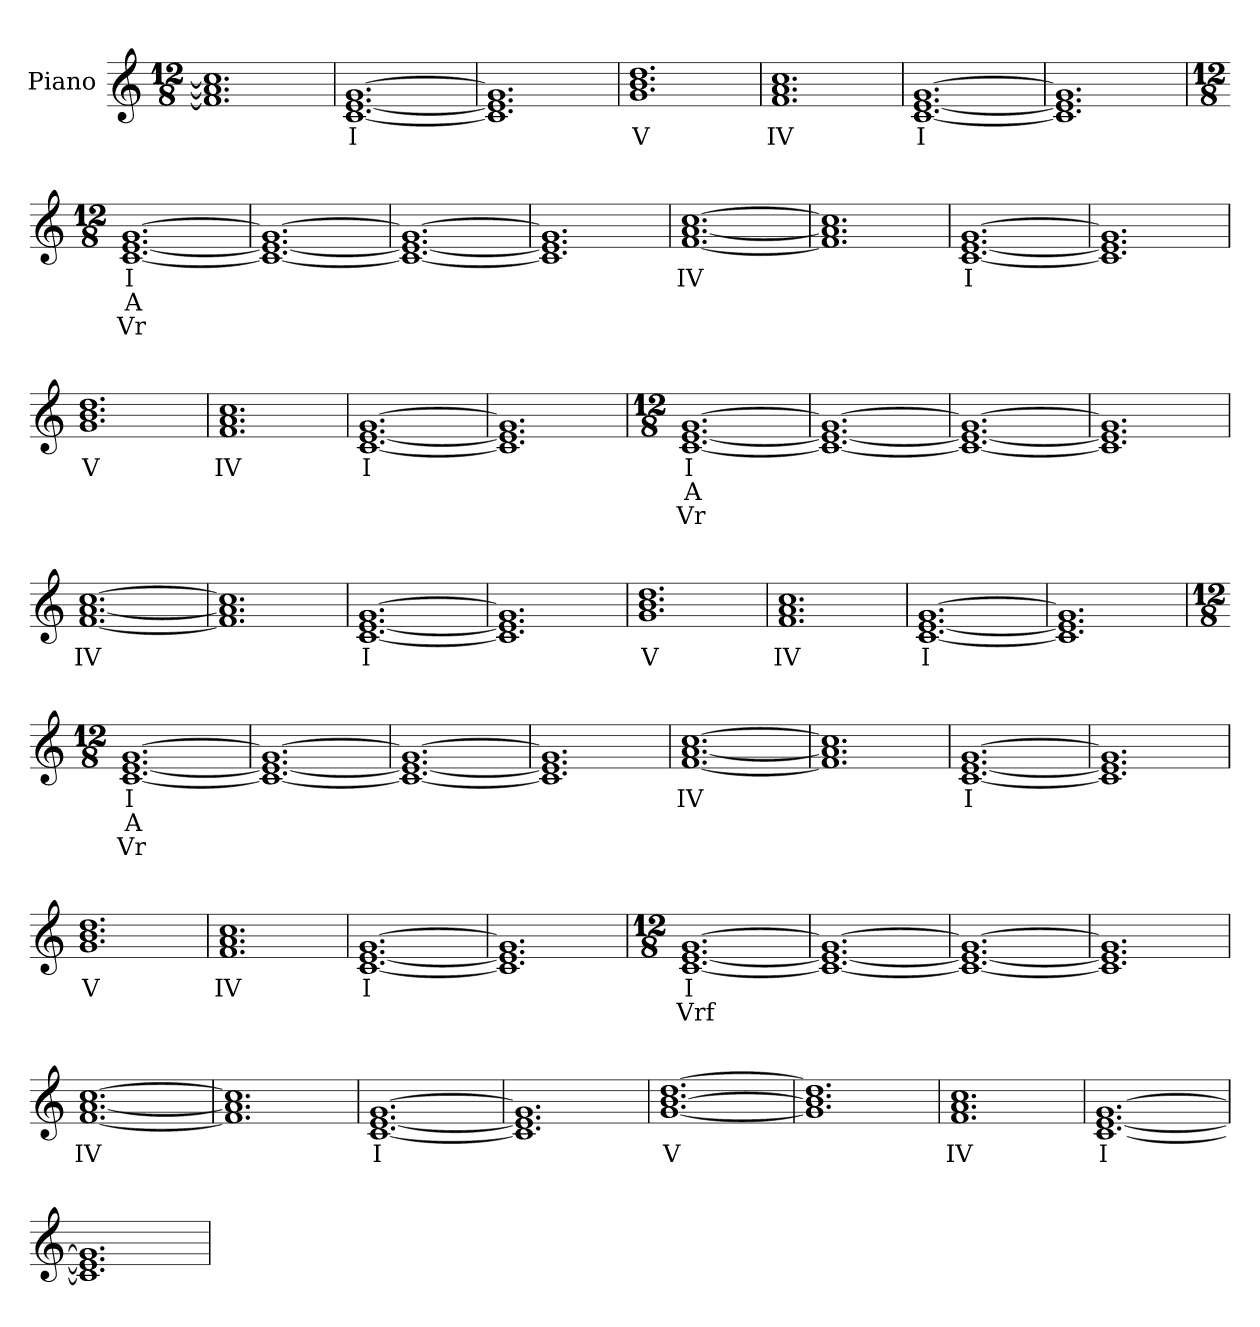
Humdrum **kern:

**kern	**text	**text	**text
*part1	*part1	*part1	*part1
*staff1	*staff1	*staff1	*staff1
*I"Piano	*	*	*
*I'Pno	*	*	*
*k[]	*	*	*
*C:	*	*	*
*M12/8	*	*	*
=	=	=	=
1.f] 1.a] 1.cc]	.	.	.
=	=	=	=
*k[]	*	*	*
*C:	*	*	*
[1.c [1.e [1.g	I	.	.
=	=	=	=
*k[]	*	*	*
*C:	*	*	*
1.c] 1.e] 1.g]	.	.	.
=	=	=	=
*k[]	*	*	*
*C:	*	*	*
1.g 1.b 1.dd	V	.	.
=	=	=	=
*k[]	*	*	*
*C:	*	*	*
1.f 1.a 1.cc	IV	.	.
=	=	=	=
*k[]	*	*	*
*C:	*	*	*
[1.c [1.e [1.g	I	.	.
=	=	=	=
*k[]	*	*	*
*C:	*	*	*
1.c] 1.e] 1.g]	.	.	.
=	=	=	=
*k[]	*	*	*
*C:	*	*	*
*M12/8	*	*	*
[1.c [1.e [1.g	I	A	Vr
=	=	=	=
*k[]	*	*	*
*C:	*	*	*
1.c_ 1.e_ 1.g_	.	.	.
=	=	=	=
*k[]	*	*	*
*C:	*	*	*
1.c_ 1.e_ 1.g_	.	.	.
=	=	=	=
*k[]	*	*	*
*C:	*	*	*
1.c] 1.e] 1.g]	.	.	.
=	=	=	=
*k[]	*	*	*
*C:	*	*	*
[1.f [1.a [1.cc	IV	.	.
=	=	=	=
*k[]	*	*	*
*C:	*	*	*
1.f] 1.a] 1.cc]	.	.	.
=	=	=	=
*k[]	*	*	*
*C:	*	*	*
[1.c [1.e [1.g	I	.	.
=	=	=	=
*k[]	*	*	*
*C:	*	*	*
1.c] 1.e] 1.g]	.	.	.
=	=	=	=
*k[]	*	*	*
*C:	*	*	*
1.g 1.b 1.dd	V	.	.
=	=	=	=
*k[]	*	*	*
*C:	*	*	*
1.f 1.a 1.cc	IV	.	.
=	=	=	=
*k[]	*	*	*
*C:	*	*	*
[1.c [1.e [1.g	I	.	.
=	=	=	=
*k[]	*	*	*
*C:	*	*	*
1.c] 1.e] 1.g]	.	.	.
=	=	=	=
*k[]	*	*	*
*C:	*	*	*
*M12/8	*	*	*
[1.c [1.e [1.g	I	A	Vr
=	=	=	=
*k[]	*	*	*
*C:	*	*	*
1.c_ 1.e_ 1.g_	.	.	.
=	=	=	=
*k[]	*	*	*
*C:	*	*	*
1.c_ 1.e_ 1.g_	.	.	.
=	=	=	=
*k[]	*	*	*
*C:	*	*	*
1.c] 1.e] 1.g]	.	.	.
=	=	=	=
*k[]	*	*	*
*C:	*	*	*
[1.f [1.a [1.cc	IV	.	.
=	=	=	=
*k[]	*	*	*
*C:	*	*	*
1.f] 1.a] 1.cc]	.	.	.
=	=	=	=
*k[]	*	*	*
*C:	*	*	*
[1.c [1.e [1.g	I	.	.
=	=	=	=
*k[]	*	*	*
*C:	*	*	*
1.c] 1.e] 1.g]	.	.	.
=	=	=	=
*k[]	*	*	*
*C:	*	*	*
1.g 1.b 1.dd	V	.	.
=	=	=	=
*k[]	*	*	*
*C:	*	*	*
1.f 1.a 1.cc	IV	.	.
=	=	=	=
*k[]	*	*	*
*C:	*	*	*
[1.c [1.e [1.g	I	.	.
=	=	=	=
*k[]	*	*	*
*C:	*	*	*
1.c] 1.e] 1.g]	.	.	.
=	=	=	=
*k[]	*	*	*
*C:	*	*	*
*M12/8	*	*	*
[1.c [1.e [1.g	I	A	Vr
=	=	=	=
*k[]	*	*	*
*C:	*	*	*
1.c_ 1.e_ 1.g_	.	.	.
=	=	=	=
*k[]	*	*	*
*C:	*	*	*
1.c_ 1.e_ 1.g_	.	.	.
=	=	=	=
*k[]	*	*	*
*C:	*	*	*
1.c] 1.e] 1.g]	.	.	.
=	=	=	=
*k[]	*	*	*
*C:	*	*	*
[1.f [1.a [1.cc	IV	.	.
=	=	=	=
*k[]	*	*	*
*C:	*	*	*
1.f] 1.a] 1.cc]	.	.	.
=	=	=	=
*k[]	*	*	*
*C:	*	*	*
[1.c [1.e [1.g	I	.	.
=	=	=	=
*k[]	*	*	*
*C:	*	*	*
1.c] 1.e] 1.g]	.	.	.
=	=	=	=
*k[]	*	*	*
*C:	*	*	*
1.g 1.b 1.dd	V	.	.
=	=	=	=
*k[]	*	*	*
*C:	*	*	*
1.f 1.a 1.cc	IV	.	.
=	=	=	=
*k[]	*	*	*
*C:	*	*	*
[1.c [1.e [1.g	I	.	.
=	=	=	=
*k[]	*	*	*
*C:	*	*	*
1.c] 1.e] 1.g]	.	.	.
=	=	=	=
*k[]	*	*	*
*C:	*	*	*
*M12/8	*	*	*
[1.c [1.e [1.g	I	Vrf	.
=	=	=	=
*k[]	*	*	*
*C:	*	*	*
1.c_ 1.e_ 1.g_	.	.	.
=	=	=	=
*k[]	*	*	*
*C:	*	*	*
1.c_ 1.e_ 1.g_	.	.	.
=	=	=	=
*k[]	*	*	*
*C:	*	*	*
1.c] 1.e] 1.g]	.	.	.
=	=	=	=
*k[]	*	*	*
*C:	*	*	*
[1.f [1.a [1.cc	IV	.	.
=	=	=	=
*k[]	*	*	*
*C:	*	*	*
1.f] 1.a] 1.cc]	.	.	.
=	=	=	=
*k[]	*	*	*
*C:	*	*	*
[1.c [1.e [1.g	I	.	.
=	=	=	=
*k[]	*	*	*
*C:	*	*	*
1.c] 1.e] 1.g]	.	.	.
=	=	=	=
*k[]	*	*	*
*C:	*	*	*
[1.g [1.b [1.dd	V	.	.
=	=	=	=
*k[]	*	*	*
*C:	*	*	*
1.g] 1.b] 1.dd]	.	.	.
=	=	=	=
*k[]	*	*	*
*C:	*	*	*
1.f 1.a 1.cc	IV	.	.
=	=	=	=
*k[]	*	*	*
*C:	*	*	*
[1.c [1.e [1.g	I	.	.
=	=	=	=
*k[]	*	*	*
*C:	*	*	*
1.c] 1.e] 1.g]	.	.	.
=	=	=	=
*-	*-	*-	*-
